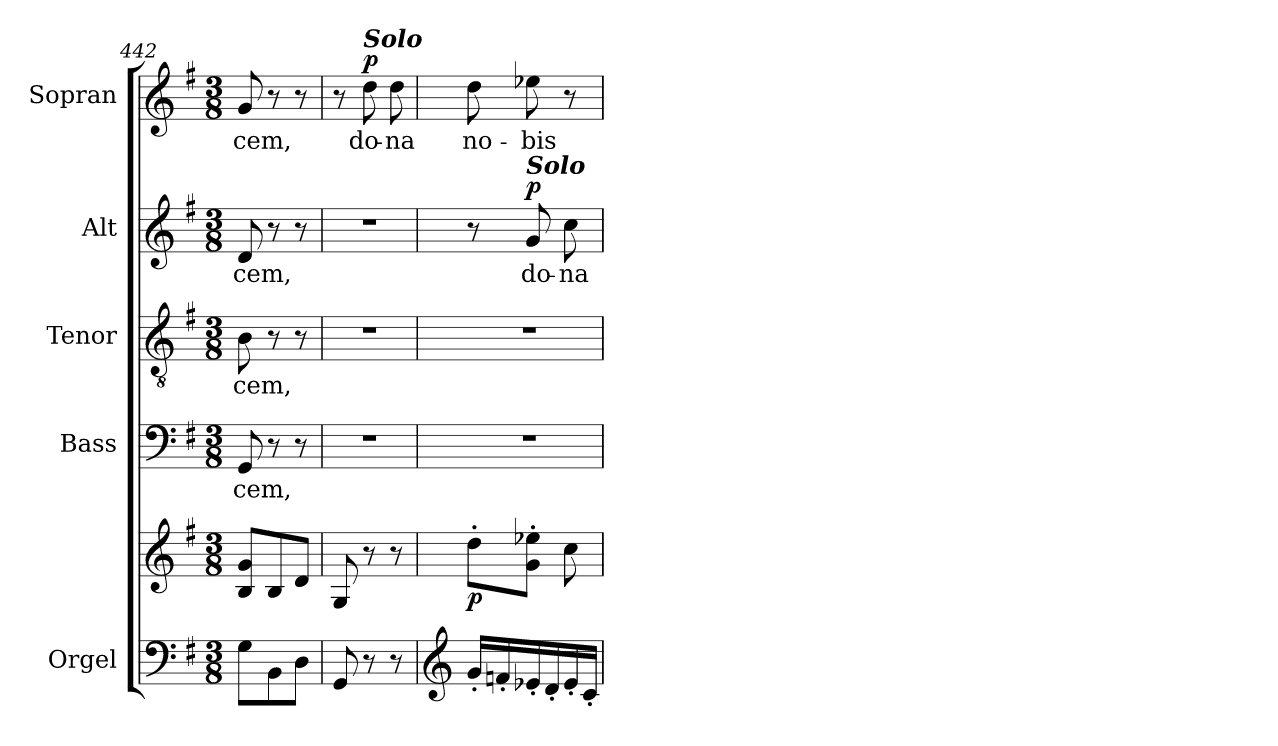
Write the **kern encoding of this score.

**kern	**kern	**dynam	**kern	**text	**kern	**text	**kern	**text	**dynam	**kern	**text	**dynam
*part5	*part5	*part5	*part4	*part4	*part3	*part3	*part2	*part2	*part2	*part1	*part1	*part1
*staff6	*staff5	*staff5/6	*staff4	*staff4	*staff3	*staff3	*staff2	*staff2	*staff2	*staff1	*staff1	*staff1
*I"Orgel	*	*	*I"Bass	*	*I"Tenor	*	*I"Alt	*	*	*I"Sopran	*	*
*I'Org.	*	*	*I'B.	*	*I'T.	*	*I'A.	*	*	*I'S.	*	*
*clefF4	*clefG2	*	*clefF4	*	*clefGv2	*	*clefG2	*	*	*clefG2	*	*
*k[f#]	*k[f#]	*	*k[f#]	*	*k[f#]	*	*k[f#]	*	*	*k[f#]	*	*
*G:	*G:	*	*G:	*	*G:	*	*G:	*	*	*G:	*	*
*M3/8	*M3/8	*	*M3/8	*	*M3/8	*	*M3/8	*	*	*M3/8	*	*
=442	=442	=442	=442	=442	=442	=442	=442	=442	=442	=442	=442	=442
!	!	!	!	!LO:LY:b	!	!LO:LY:b	!	!LO:LY:b	!	!	!LO:LY:b	!
8G\L	8B/ 8g/L	.	8GG/	-cem,	8B\	-cem,	8d/	-cem,	.	8g/	-cem,	.
8BB\	8B/	.	8r	.	8r	.	8r	.	.	8r	.	.
8D\J	8d/J	.	8r	.	8r	.	8r	.	.	8r	.	.
=443	=443	=443	=443	=443	=443	=443	=443	=443	=443	=443	=443	=443
8GG/	8G/	.	4.r	.	4.r	.	4.r	.	.	8r	.	.
!	!	!	!	!	!	!	!	!	!	!LO:TX:a:Bi:t=Solo	!	!
!	!	!	!	!	!	!	!	!	!	!	!LO:LY:b	!LO:DY:a
8r	8r	.	.	.	.	.	.	.	.	8dd\	do-	p
!	!	!	!	!	!	!	!	!	!	!	!LO:LY:b	!
8r	8r	.	.	.	.	.	.	.	.	8dd\	-na	.
!!LO:LB:g=z
=444	=444	=444	=444	=444	=444	=444	=444	=444	=444	=444	=444	=444
*clefG2	*	*	*	*	*	*	*	*	*	*	*	*
!	!	!LO:DY:b	!	!	!	!	!	!	!	!	!LO:LY:b	!
16g'</LL	8dd'>\L	p	4.r	.	4.r	.	8r	.	.	8dd\	no-	.
16fn'</	.	.	.	.	.	.	.	.	.	.	.	.
!	!	!	!	!	!	!	!LO:TX:a:Bi:t=Solo	!	!	!	!	!
!	!	!	!	!	!	!	!	!LO:LY:b	!LO:DY:a	!	!LO:LY:b	!
16e-X'</	8g\'> 8ee-X\'>J	.	.	.	.	.	8g/	do-	p	8ee-X\	-bis	.
16d'</	.	.	.	.	.	.	.	.	.	.	.	.
!	!	!	!	!	!	!	!	!LO:LY:b	!	!	!	!
16e-'</	8cc\	.	.	.	.	.	8cc\	-na	.	8r	.	.
16c'</JJ	.	.	.	.	.	.	.	.	.	.	.	.
=	=	=	=	=	=	=	=	=	=	=	=	=
*-	*-	*-	*-	*-	*-	*-	*-	*-	*-	*-	*-	*-
